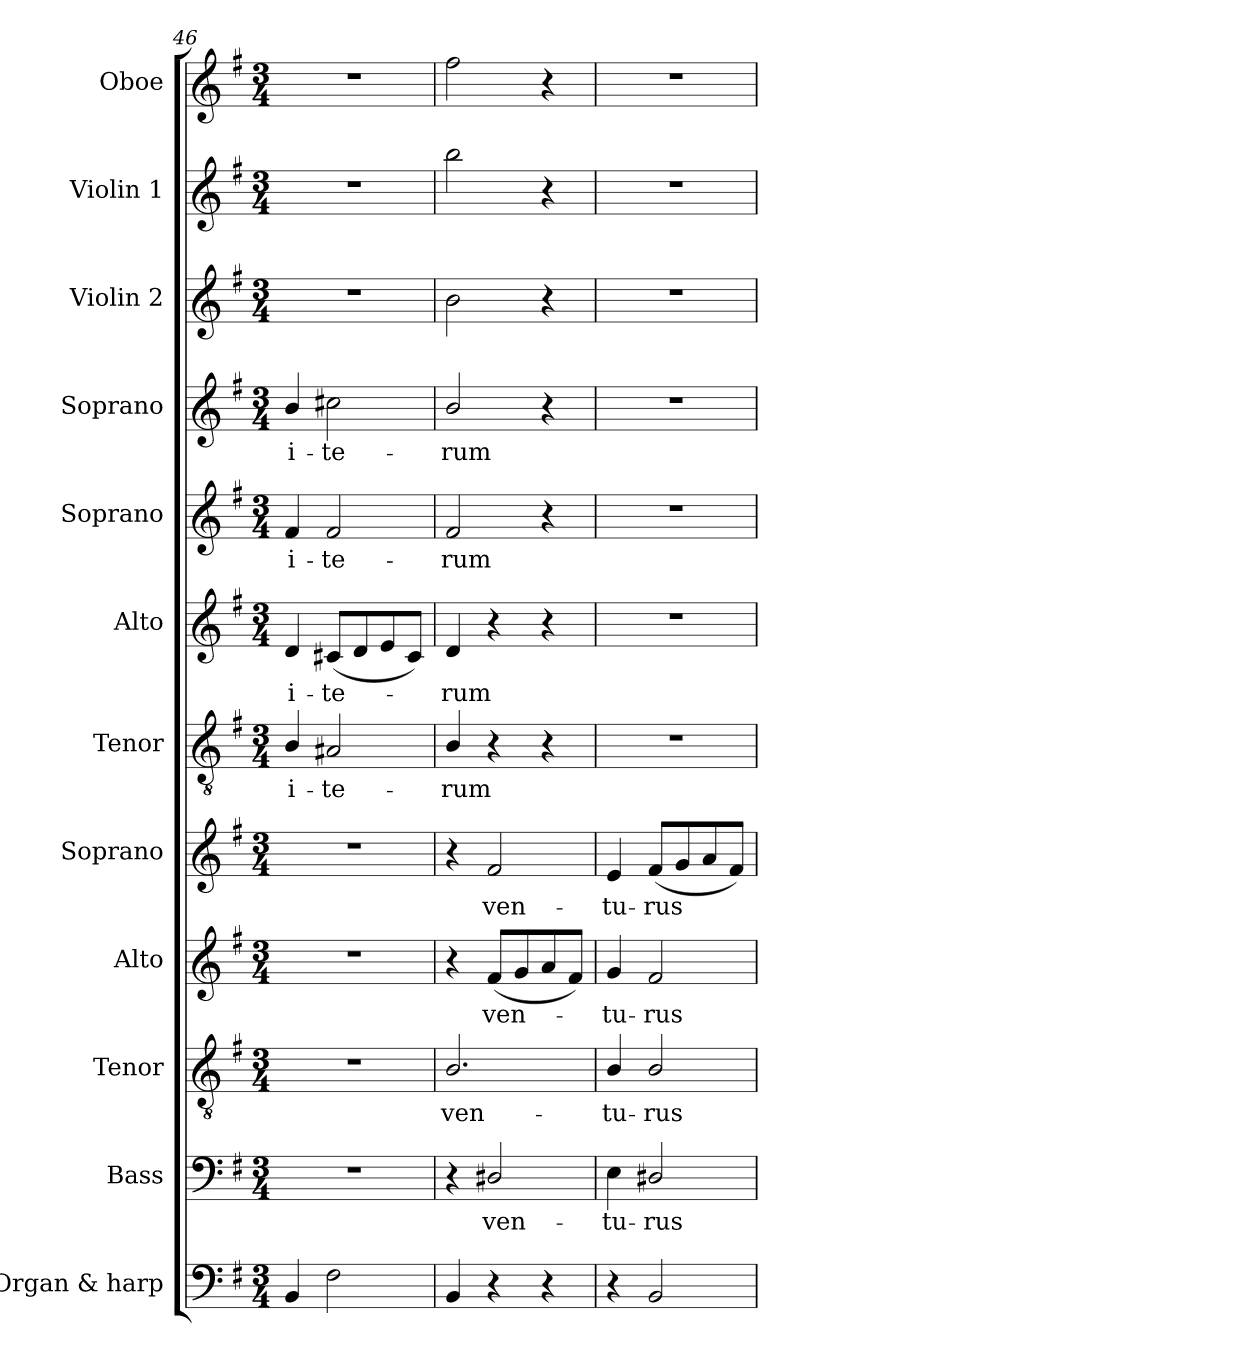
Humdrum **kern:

**kern	**kern	**text	**kern	**text	**kern	**text	**kern	**text	**kern	**text	**kern	**text	**kern	**text	**kern	**text	**kern	**kern	**kern
*part12	*part11	*part11	*part10	*part10	*part9	*part9	*part8	*part8	*part7	*part7	*part6	*part6	*part5	*part5	*part4	*part4	*part3	*part2	*part1
*staff12	*staff11	*staff11	*staff10	*staff10	*staff9	*staff9	*staff8	*staff8	*staff7	*staff7	*staff6	*staff6	*staff5	*staff5	*staff4	*staff4	*staff3	*staff2	*staff1
*I"Organ & harp	*I"Bass	*	*I"Tenor	*	*I"Alto	*	*I"Soprano	*	*I"Tenor	*	*I"Alto	*	*I"Soprano	*	*I"Soprano	*	*I"Violin 2	*I"Violin 1	*I"Oboe
*I'Org. & H.	*I'B.	*	*I'T.	*	*I'A.	*	*I'S.	*	*I'T.	*	*I'A.	*	*I'S.	*	*I'S.	*	*I'Vln. 2	*I'Vln. 1	*I'Ob.
!!LO:PB:g=z
*clefF4	*clefF4	*	*clefGv2	*	*clefG2	*	*clefG2	*	*clefGv2	*	*clefG2	*	*clefG2	*	*clefG2	*	*clefG2	*clefG2	*clefG2
*	*	*	*ITrd7c12	*	*	*	*	*	*ITrd7c12	*	*	*	*	*	*	*	*	*	*
*k[f#]	*k[f#]	*	*k[f#]	*	*k[f#]	*	*k[f#]	*	*k[f#]	*	*k[f#]	*	*k[f#]	*	*k[f#]	*	*k[f#]	*k[f#]	*k[f#]
*G:	*G:	*	*G:	*	*G:	*	*G:	*	*G:	*	*G:	*	*G:	*	*G:	*	*G:	*G:	*G:
*M3/4	*M3/4	*	*M3/4	*	*M3/4	*	*M3/4	*	*M3/4	*	*M3/4	*	*M3/4	*	*M3/4	*	*M3/4	*M3/4	*M3/4
=46	=46	=46	=46	=46	=46	=46	=46	=46	=46	=46	=46	=46	=46	=46	=46	=46	=46	=46	=46
!	!LO:N:vis=1	!	!LO:N:vis=1	!	!LO:N:vis=1	!	!LO:N:vis=1	!	!	!	!	!	!	!	!	!	!	!	!
!	!	!	!	!	!	!	!	!	!	!LO:LY:b:color=#000000	!	!	!	!	!	!	!	!	!
!	!	!	!	!	!	!	!	!	!	!	!	!LO:LY:b:color=#000000	!	!	!	!	!	!	!
!	!	!	!	!	!	!	!	!	!	!	!	!	!	!LO:LY:b:color=#000000	!	!	!	!	!
!	!	!	!	!	!	!	!	!	!	!	!	!	!	!	!	!LO:LY:b:color=#000000	!LO:N:vis=1	!LO:N:vis=1	!LO:N:vis=1
4BBi/	2.r	.	2.r	.	2.r	.	2.r	.	4BBi/	i-	4di/	i-	4f#i/	i-	4bi/	i-	2.r	2.r	2.r
!	!	!	!	!	!	!	!	!	!	!LO:LY:b:color=#000000	!	!	!	!	!	!	!	!	!
!	!	!	!	!	!	!	!	!	!	!	!	!LO:LY:b:color=#000000	!	!	!	!	!	!	!
!	!	!	!	!	!	!	!	!	!	!	!	!	!	!LO:LY:b:color=#000000	!	!	!	!	!
!	!	!	!	!	!	!	!	!	!	!	!	!	!	!	!	!LO:LY:b:color=#000000	!	!	!
2F#i\	.	.	.	.	.	.	.	.	2AA#Xi/	-te-	(8c#Xi/L	-te-	2f#i/	-te-	2cc#Xi\	-te-	.	.	.
.	.	.	.	.	.	.	.	.	.	.	8di/	.	.	.	.	.	.	.	.
.	.	.	.	.	.	.	.	.	.	.	8ei/	.	.	.	.	.	.	.	.
.	.	.	.	.	.	.	.	.	.	.	8c#i/J)	.	.	.	.	.	.	.	.
=47	=47	=47	=47	=47	=47	=47	=47	=47	=47	=47	=47	=47	=47	=47	=47	=47	=47	=47	=47
!	!	!	!	!LO:LY:b:color=#000000	!	!	!	!	!	!	!	!	!	!	!	!	!	!	!
!	!	!	!	!	!	!	!	!	!	!LO:LY:b:color=#000000	!	!	!	!	!	!	!	!	!
!	!	!	!	!	!	!	!	!	!	!	!	!LO:LY:b:color=#000000	!	!	!	!	!	!	!
!	!	!	!	!	!	!	!	!	!	!	!	!	!	!LO:LY:b:color=#000000	!	!	!	!	!
!	!	!	!	!	!	!	!	!	!	!	!	!	!	!	!	!LO:LY:b:color=#000000	!	!	!
4BBi/	4r	.	2.BBi/	ven-	4r	.	4r	.	4BBi/	-rum	4di/	-rum	2f#i/	-rum	2bi/	-rum	2bi\	2bbi\	2ff#i\
!	!	!LO:LY:b:color=#000000	!	!	!	!	!	!	!	!	!	!	!	!	!	!	!	!	!
!	!	!	!	!	!	!LO:LY:b:color=#000000	!	!	!	!	!	!	!	!	!	!	!	!	!
!	!	!	!	!	!	!	!	!LO:LY:b:color=#000000	!	!	!	!	!	!	!	!	!	!	!
4r	2D#Xi/	ven-	.	.	(8f#i/L	ven-	2f#i/	ven-	4r	.	4r	.	.	.	.	.	.	.	.
.	.	.	.	.	8gi/	.	.	.	.	.	.	.	.	.	.	.	.	.	.
4r	.	.	.	.	8ai/	.	.	.	4r	.	4r	.	4r	.	4r	.	4r	4r	4r
.	.	.	.	.	8f#i/J)	.	.	.	.	.	.	.	.	.	.	.	.	.	.
=48	=48	=48	=48	=48	=48	=48	=48	=48	=48	=48	=48	=48	=48	=48	=48	=48	=48	=48	=48
!	!	!LO:LY:b:color=#000000	!	!	!	!	!	!	!	!	!	!	!	!	!	!	!	!	!
!	!	!	!	!LO:LY:b:color=#000000	!	!	!	!	!	!	!	!	!	!	!	!	!	!	!
!	!	!	!	!	!	!LO:LY:b:color=#000000	!	!	!	!	!	!	!	!	!	!	!	!	!
!	!	!	!	!	!	!	!	!LO:LY:b:color=#000000	!LO:N:vis=1	!	!LO:N:vis=1	!	!LO:N:vis=1	!	!LO:N:vis=1	!	!LO:N:vis=1	!LO:N:vis=1	!LO:N:vis=1
4r	4Ei\	-tu-	4BBi/	-tu-	4gi/	-tu-	4ei/	-tu-	2.r	.	2.r	.	2.r	.	2.r	.	2.r	2.r	2.r
!	!	!LO:LY:b:color=#000000	!	!	!	!	!	!	!	!	!	!	!	!	!	!	!	!	!
!	!	!	!	!LO:LY:b:color=#000000	!	!	!	!	!	!	!	!	!	!	!	!	!	!	!
!	!	!	!	!	!	!LO:LY:b:color=#000000	!	!	!	!	!	!	!	!	!	!	!	!	!
!	!	!	!	!	!	!	!	!LO:LY:b:color=#000000	!	!	!	!	!	!	!	!	!	!	!
2BBi/	2D#Xi/	-rus	2BBi/	-rus	2f#i/	-rus	(8f#i/L	-rus	.	.	.	.	.	.	.	.	.	.	.
.	.	.	.	.	.	.	8gi/	.	.	.	.	.	.	.	.	.	.	.	.
.	.	.	.	.	.	.	8ai/	.	.	.	.	.	.	.	.	.	.	.	.
.	.	.	.	.	.	.	8f#i/J)	.	.	.	.	.	.	.	.	.	.	.	.
=	=	=	=	=	=	=	=	=	=	=	=	=	=	=	=	=	=	=	=
*-	*-	*-	*-	*-	*-	*-	*-	*-	*-	*-	*-	*-	*-	*-	*-	*-	*-	*-	*-
